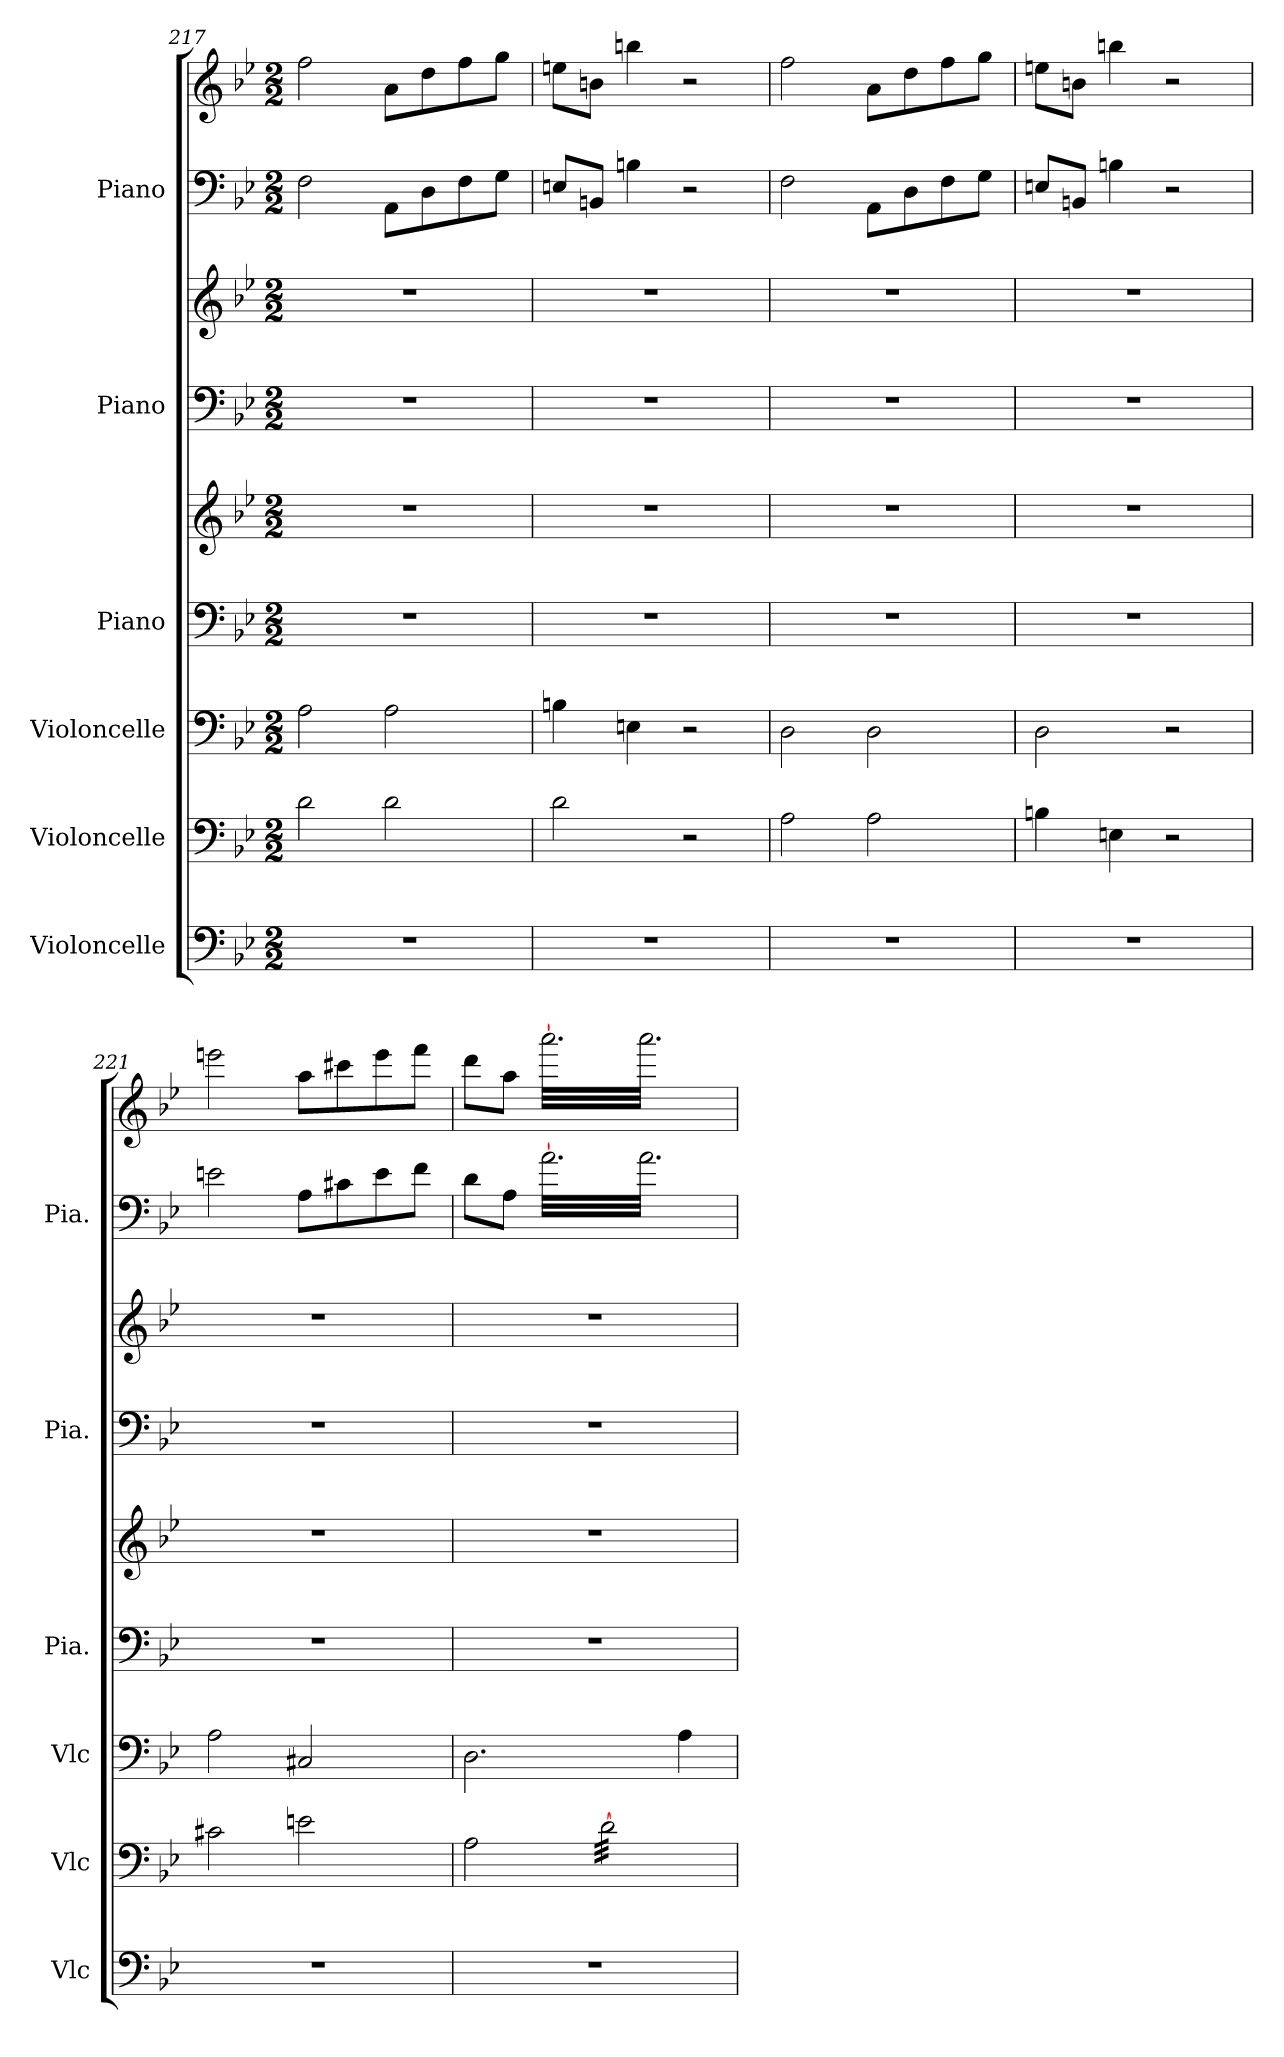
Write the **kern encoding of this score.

**kern	**kern	**kern	**kern	**kern	**kern	**kern	**kern	**kern
*part6	*part5	*part4	*part3	*part3	*part2	*part2	*part1	*part1
*staff9	*staff8	*staff7	*staff6	*staff5	*staff4	*staff3	*staff2	*staff1
*I"Violoncelle	*I"Violoncelle	*I"Violoncelle	*I"Piano	*	*I"Piano	*	*I"Piano	*
*I'Vlc	*I'Vlc	*I'Vlc	*I'Pia.	*	*I'Pia.	*	*I'Pia.	*
*clefF4	*clefF4	*clefF4	*clefF4	*clefG2	*clefF4	*clefG2	*clefF4	*clefG2
*k[b-e-]	*k[b-e-]	*k[b-e-]	*k[b-e-]	*k[b-e-]	*k[b-e-]	*k[b-e-]	*k[b-e-]	*k[b-e-]
*M2/2	*M2/2	*M2/2	*M2/2	*M2/2	*M2/2	*M2/2	*M2/2	*M2/2
=217	=217	=217	=217	=217	=217	=217	=217	=217
1r	2d\	2A\	1r	1r	1r	1r	2F\	2ff\
.	2d\	2A\	.	.	.	.	8AA\L	8a\L
.	.	.	.	.	.	.	8D\	8dd\
.	.	.	.	.	.	.	8F\	8ff\
.	.	.	.	.	.	.	8G\J	8gg\J
=218	=218	=218	=218	=218	=218	=218	=218	=218
1r	2d\	4Bn\	1r	1r	1r	1r	8En/L	8een\L
.	.	.	.	.	.	.	8BBn/J	8bn\J
.	.	4En\	.	.	.	.	4Bn\	4bbn\
.	2r	2r	.	.	.	.	2r	2r
=219	=219	=219	=219	=219	=219	=219	=219	=219
1r	2A\	2D\	1r	1r	1r	1r	2F\	2ff\
.	2A\	2D\	.	.	.	.	8AA\L	8a\L
.	.	.	.	.	.	.	8D\	8dd\
.	.	.	.	.	.	.	8F\	8ff\
.	.	.	.	.	.	.	8G\J	8gg\J
=220	=220	=220	=220	=220	=220	=220	=220	=220
1r	4Bn\	2D\	1r	1r	1r	1r	8En/L	8een\L
.	.	.	.	.	.	.	8BBn/J	8bn\J
.	4En\	.	.	.	.	.	4Bn\	4bbn\
.	2r	2r	.	.	.	.	2r	2r
=221	=221	=221	=221	=221	=221	=221	=221	=221
1r	2c#X\	2A\	1r	1r	1r	1r	2en\	2eeen\
.	2en\	2C#X/	.	.	.	.	8A\L	8aa\L
.	.	.	.	.	.	.	8c#X\	8ccc#X\
.	.	.	.	.	.	.	8e\	8eee\
.	.	.	.	.	.	.	8f\J	8fff\J
=222	=222	=222	=222	=222	=222	=222	=222	=222
1r	2A\	2.D\	1r	1r	1r	1r	8d\L	8ddd\L
.	.	.	.	.	.	.	8A\J	8aa\J
*	*	*	*	*	*	*	*tremolo	*
*	*	*	*	*	*	*	*	*tremolo
.	.	.	.	.	.	.	[32a\LLL	[32aaa\LLL
.	.	.	.	.	.	.	32a\	32aaa\
.	.	.	.	.	.	.	32a\	32aaa\
.	.	.	.	.	.	.	32a\	32aaa\
.	.	.	.	.	.	.	32a\	32aaa\
.	.	.	.	.	.	.	32a\	32aaa\
.	.	.	.	.	.	.	32a\	32aaa\
.	.	.	.	.	.	.	32a\	32aaa\
*	*tremolo	*	*	*	*	*	*	*
.	[32d\LLL	.	.	.	.	.	32a\	32aaa\
.	32d\	.	.	.	.	.	32a\	32aaa\
.	32d\	.	.	.	.	.	32a\	32aaa\
.	32d\	.	.	.	.	.	32a\	32aaa\
.	32d\	.	.	.	.	.	32a\	32aaa\
.	32d\	.	.	.	.	.	32a\	32aaa\
.	32d\	.	.	.	.	.	32a\	32aaa\
.	32d\	.	.	.	.	.	32a\	32aaa\
.	32d\	4A\	.	.	.	.	32a\	32aaa\
.	32d\	.	.	.	.	.	32a\	32aaa\
.	32d\	.	.	.	.	.	32a\	32aaa\
.	32d\	.	.	.	.	.	32a\	32aaa\
.	32d\	.	.	.	.	.	32a\	32aaa\
.	32d\	.	.	.	.	.	32a\	32aaa\
.	32d\	.	.	.	.	.	32a\	32aaa\
.	32d\JJJ	.	.	.	.	.	32a\JJJ	32aaa\JJJ
*	*	*	*	*	*	*	*	*Xtremolo
*	*	*	*	*	*	*	*Xtremolo	*
*	*Xtremolo	*	*	*	*	*	*	*
=	=	=	=	=	=	=	=	=
*-	*-	*-	*-	*-	*-	*-	*-	*-
